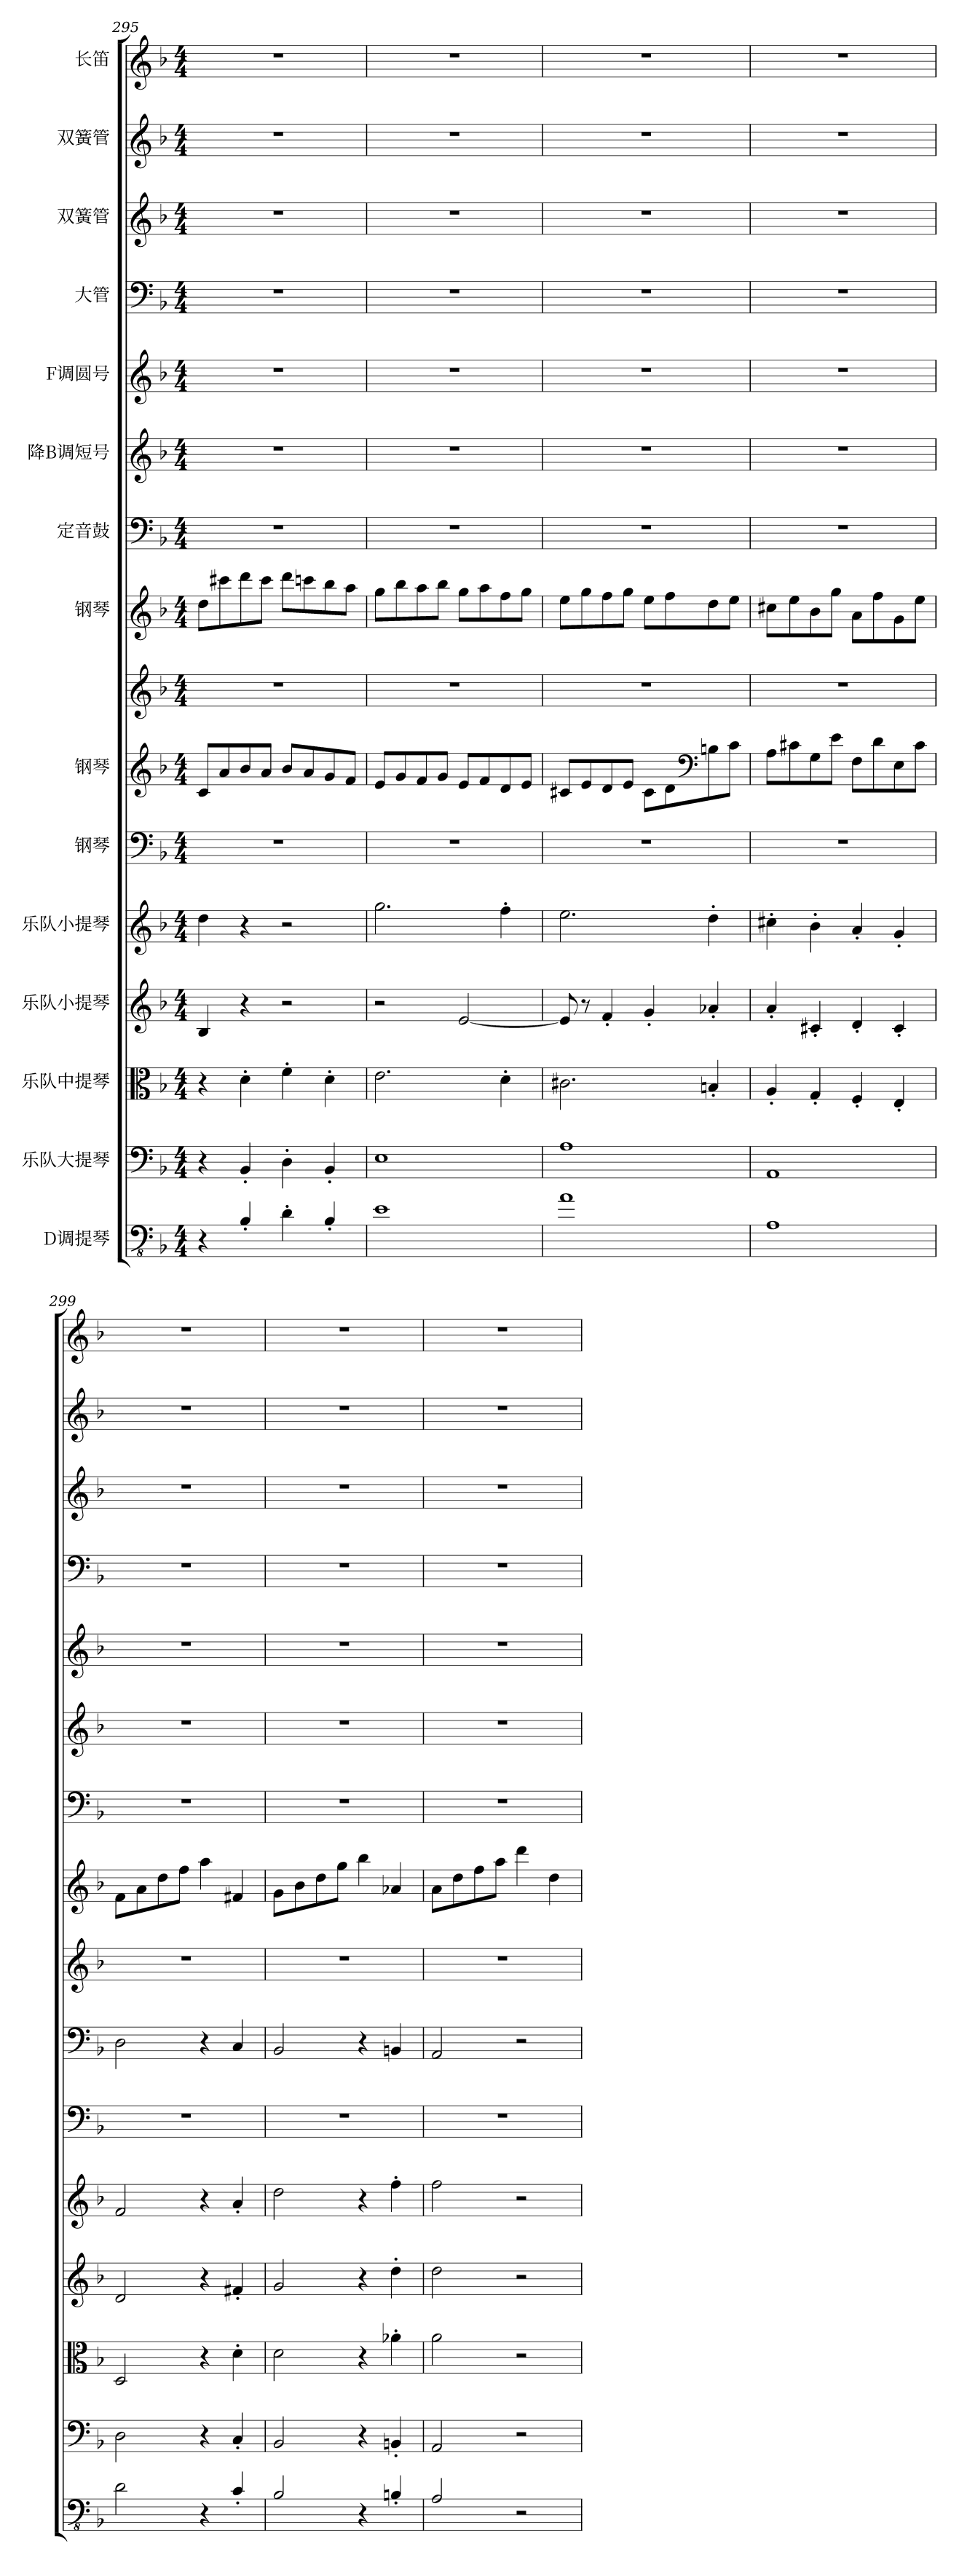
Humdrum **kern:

**kern	**kern	**kern	**kern	**kern	**kern	**kern	**kern	**kern	**kern	**kern	**kern	**kern	**kern	**kern	**kern
*part15	*part14	*part13	*part12	*part11	*part10	*part9	*part9	*part8	*part7	*part6	*part5	*part4	*part3	*part2	*part1
*staff16	*staff15	*staff14	*staff13	*staff12	*staff11	*staff10	*staff9	*staff8	*staff7	*staff6	*staff5	*staff4	*staff3	*staff2	*staff1
*I"D调提琴	*I"乐队大提琴	*I"乐队中提琴	*I"乐队小提琴	*I"乐队小提琴	*I"钢琴	*I"钢琴	*	*I"钢琴	*I"定音鼓	*I"降B调短号	*I"F调圆号	*I"大管	*I"双簧管	*I"双簧管	*I"长笛
*clefFv4	*clefF4	*clefC3	*clefG2	*clefG2	*clefF4	*clefG2	*clefG2	*clefG2	*clefF4	*clefG2	*clefG2	*clefF4	*clefG2	*clefG2	*clefG2
*ITrd7c12	*	*	*	*	*	*	*	*	*	*ITrd1c2	*ITrd4c7	*	*	*	*
*k[b-]	*k[b-]	*k[b-]	*k[b-]	*k[b-]	*k[b-]	*k[b-]	*k[b-]	*k[b-]	*k[b-]	*k[b-e-a-]	*k[b-e-]	*k[b-]	*k[b-]	*k[b-]	*k[b-]
*M4/4	*M4/4	*M4/4	*M4/4	*M4/4	*M4/4	*M4/4	*M4/4	*M4/4	*M4/4	*M4/4	*M4/4	*M4/4	*M4/4	*M4/4	*M4/4
=295	=295	=295	=295	=295	=295	=295	=295	=295	=295	=295	=295	=295	=295	=295	=295
4r	4r	4r	4B-/	4dd\	1r	8c/L	1r	8dd\L	1r	1r	1r	1r	1r	1r	1r
.	.	.	.	.	.	8a/	.	8ccc#X\	.	.	.	.	.	.	.
4BBB-'/	4BB-'/	4d'\	4r	4r	.	8b-/	.	8ddd\	.	.	.	.	.	.	.
.	.	.	.	.	.	8a/J	.	8ccc#\J	.	.	.	.	.	.	.
4DD'\	4D'\	4f'\	2r	2r	.	8b-/L	.	8ddd\L	.	.	.	.	.	.	.
.	.	.	.	.	.	8a/	.	8cccn\	.	.	.	.	.	.	.
4BBB-'/	4BB-'/	4d'\	.	.	.	8g/	.	8bb-\	.	.	.	.	.	.	.
.	.	.	.	.	.	8f/J	.	8aa\J	.	.	.	.	.	.	.
!!LO:PB:g=z
=296	=296	=296	=296	=296	=296	=296	=296	=296	=296	=296	=296	=296	=296	=296	=296
1EE	1E	2.e\	2r	2.gg\	1r	8e/L	1r	8gg\L	1r	1r	1r	1r	1r	1r	1r
.	.	.	.	.	.	8g/	.	8bb-\	.	.	.	.	.	.	.
.	.	.	.	.	.	8f/	.	8aa\	.	.	.	.	.	.	.
.	.	.	.	.	.	8g/J	.	8bb-\J	.	.	.	.	.	.	.
.	.	.	[2e/	.	.	8e/L	.	8gg\L	.	.	.	.	.	.	.
.	.	.	.	.	.	8f/	.	8aa\	.	.	.	.	.	.	.
.	.	4d'\	.	4ff'\	.	8d/	.	8ff\	.	.	.	.	.	.	.
.	.	.	.	.	.	8e/J	.	8gg\J	.	.	.	.	.	.	.
=297	=297	=297	=297	=297	=297	=297	=297	=297	=297	=297	=297	=297	=297	=297	=297
1AA	1A	2.c#X\	8e/]	2.ee\	1r	8c#X/L	1r	8ee\L	1r	1r	1r	1r	1r	1r	1r
.	.	.	8r	.	.	8e/	.	8gg\	.	.	.	.	.	.	.
.	.	.	4f'/	.	.	8d/	.	8ff\	.	.	.	.	.	.	.
.	.	.	.	.	.	8e/J	.	8gg\J	.	.	.	.	.	.	.
.	.	.	4g'/	.	.	8c#\L	.	8ee\L	.	.	.	.	.	.	.
.	.	.	.	.	.	8d\	.	8ff\	.	.	.	.	.	.	.
*	*	*	*	*	*	*clefF4	*	*	*	*	*	*	*	*	*
.	.	4Bn'/	4a-X'/	4dd'\	.	8Bn\	.	8dd\	.	.	.	.	.	.	.
.	.	.	.	.	.	8c#\J	.	8ee\J	.	.	.	.	.	.	.
=298	=298	=298	=298	=298	=298	=298	=298	=298	=298	=298	=298	=298	=298	=298	=298
1AAA	1AA	4A'/	4a'/	4cc#X'\	1r	8A\L	1r	8cc#X\L	1r	1r	1r	1r	1r	1r	1r
.	.	.	.	.	.	8c#X\	.	8ee\	.	.	.	.	.	.	.
.	.	4G'/	4c#X'/	4b-'\	.	8G\	.	8b-\	.	.	.	.	.	.	.
.	.	.	.	.	.	8e\J	.	8gg\J	.	.	.	.	.	.	.
.	.	4F'/	4d'/	4a'/	.	8F\L	.	8a\L	.	.	.	.	.	.	.
.	.	.	.	.	.	8d\	.	8ff\	.	.	.	.	.	.	.
.	.	4E'/	4c#'/	4g'/	.	8E\	.	8g\	.	.	.	.	.	.	.
.	.	.	.	.	.	8c#\J	.	8ee\J	.	.	.	.	.	.	.
=299	=299	=299	=299	=299	=299	=299	=299	=299	=299	=299	=299	=299	=299	=299	=299
*	*	*	*	*	*	*	*	*	*	*	*	*	*	*	*MM240
2DD\	2D\	2D/	2d/	2f/	1r	2D\	1r	8f\L	1r	1r	1r	1r	1r	1r	1r
.	.	.	.	.	.	.	.	8a\	.	.	.	.	.	.	.
.	.	.	.	.	.	.	.	8dd\	.	.	.	.	.	.	.
.	.	.	.	.	.	.	.	8ff\J	.	.	.	.	.	.	.
4r	4r	4r	4r	4r	.	4r	.	4aa\	.	.	.	.	.	.	.
4CC'/	4C'/	4d'\	4f#X'/	4a'/	.	4C/	.	4f#X/	.	.	.	.	.	.	.
!!LO:PB:g=z
=300	=300	=300	=300	=300	=300	=300	=300	=300	=300	=300	=300	=300	=300	=300	=300
2BBB-/	2BB-/	2d\	2g/	2dd\	1r	2BB-/	1r	8g\L	1r	1r	1r	1r	1r	1r	1r
.	.	.	.	.	.	.	.	8b-\	.	.	.	.	.	.	.
.	.	.	.	.	.	.	.	8dd\	.	.	.	.	.	.	.
.	.	.	.	.	.	.	.	8gg\J	.	.	.	.	.	.	.
4r	4r	4r	4r	4r	.	4r	.	4bb-\	.	.	.	.	.	.	.
4BBBn'/	4BBn'/	4a-X'\	4dd'\	4ff'\	.	4BBn/	.	4a-X/	.	.	.	.	.	.	.
=301	=301	=301	=301	=301	=301	=301	=301	=301	=301	=301	=301	=301	=301	=301	=301
2AAA/	2AA/	2a\	2dd\	2ff\	1r	2AA/	1r	8a\L	1r	1r	1r	1r	1r	1r	1r
.	.	.	.	.	.	.	.	8dd\	.	.	.	.	.	.	.
.	.	.	.	.	.	.	.	8ff\	.	.	.	.	.	.	.
.	.	.	.	.	.	.	.	8aa\J	.	.	.	.	.	.	.
2r	2r	2r	2r	2r	.	2r	.	4ddd\	.	.	.	.	.	.	.
.	.	.	.	.	.	.	.	4dd\	.	.	.	.	.	.	.
=	=	=	=	=	=	=	=	=	=	=	=	=	=	=	=
*-	*-	*-	*-	*-	*-	*-	*-	*-	*-	*-	*-	*-	*-	*-	*-
